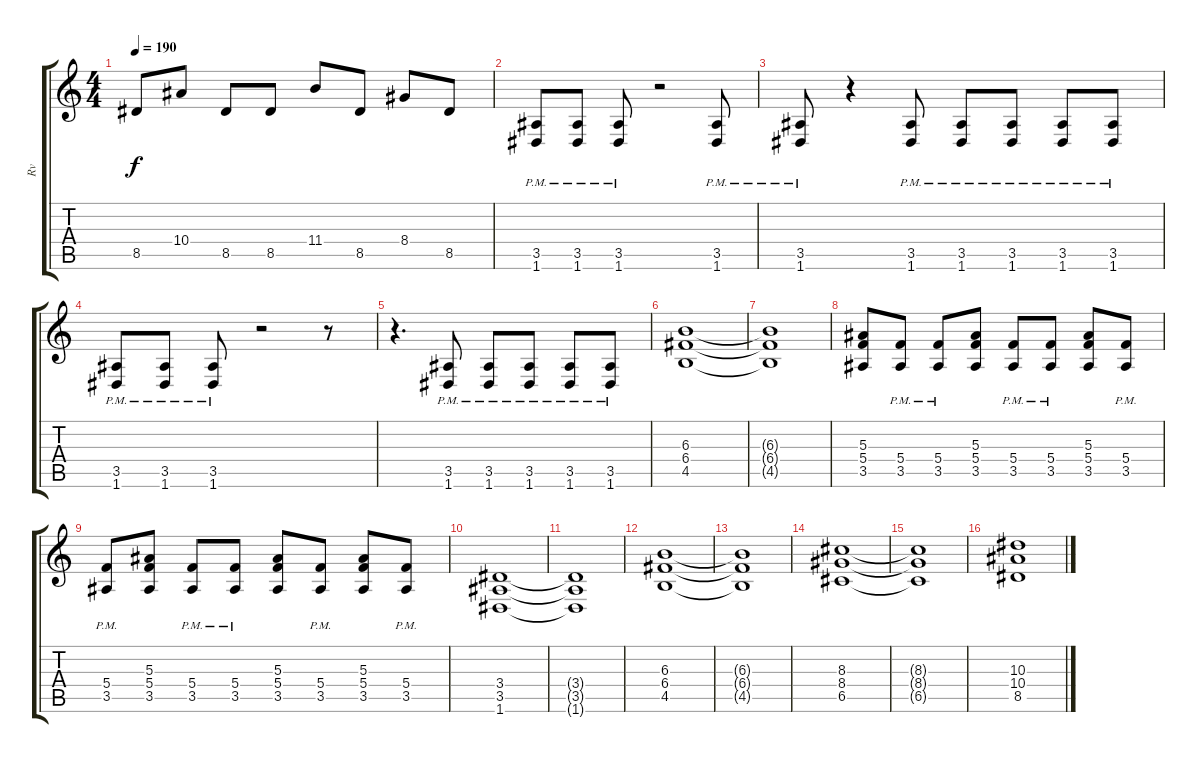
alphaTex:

\track ("Rv" "Rv") {instrument distortionguitar}
\staff {score tabs}
\tuning (D4 A3 F3 C3 G2 D2) {hide}
\ts (4 4)
\tempo 190
\clef g2
\ks c
8.5.8{dy f} 10.4.8 8.5.8 8.5.8 11.4.8 8.5.8 8.4.8 8.5.8 |
(3.5{pm} 1.6).8 (3.5{pm} 1.6).8 (3.5{pm} 1.6).8 r.2 (3.5{pm} 1.6).8 |
(3.5{pm} 1.6).8 r.4 (3.5{pm} 1.6).8 (3.5{pm} 1.6).8 (3.5{pm} 1.6).8 (3.5{pm} 1.6).8 (3.5{pm} 1.6).8 |
(3.5{pm} 1.6).8 (3.5{pm} 1.6).8 (3.5{pm} 1.6).8 r.2 r.8 |
r.4{d} (3.5{pm} 1.6).8 (3.5{pm} 1.6).8 (3.5{pm} 1.6).8 (3.5{pm} 1.6).8 (3.5{pm} 1.6).8 |
(6.3 6.4 4.5).1 |
(6.3{t} 6.4{t} 4.5{t}).1 |
(5.3 5.4 3.5).8 (5.4{pm} 3.5).8 (5.4{pm} 3.5).8 (5.3 5.4 3.5).8 (5.4{pm} 3.5).8 (5.4{pm} 3.5).8 (5.3 5.4 3.5).8 (5.4{pm} 3.5).8 |
(5.4{pm} 3.5).8 (5.3 5.4 3.5).8 (5.4{pm} 3.5).8 (5.4{pm} 3.5).8 (5.3 5.4 3.5).8 (5.4{pm} 3.5).8 (5.3 5.4 3.5).8 (5.4{pm} 3.5).8 |
(3.4 3.5 1.6).1 |
(3.4{t} 3.5{t} 1.6{t}).1 |
(6.3 6.4 4.5).1 |
(6.3{t} 6.4{t} 4.5{t}).1 |
(8.3 8.4 6.5).1 |
(8.3{t} 8.4{t} 6.5{t}).1 |
(10.3 10.4 8.5).1
